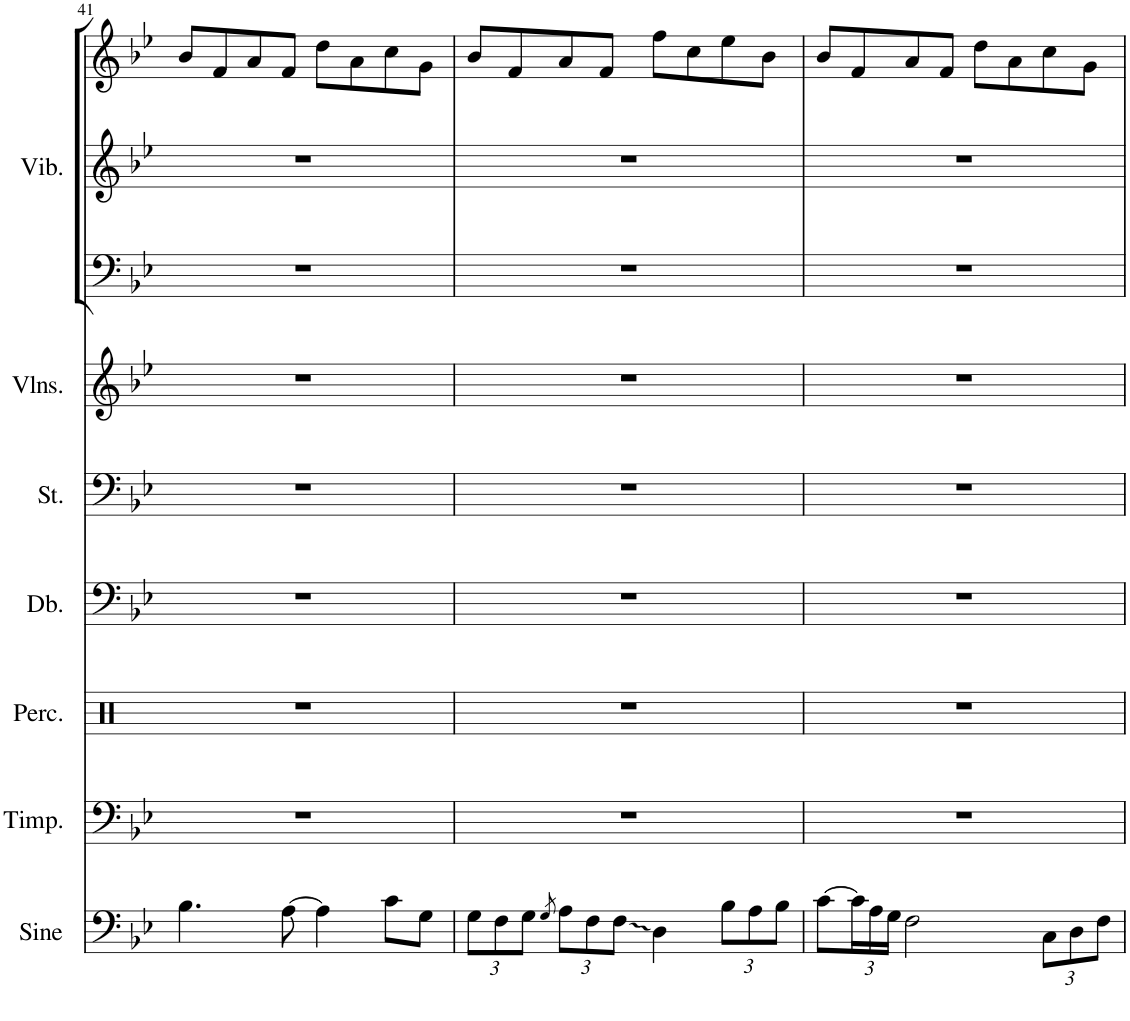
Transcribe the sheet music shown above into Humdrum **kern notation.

**kern	**kern	**kern	**kern	**kern	**kern	**kern	**kern	**kern
*part7	*part6	*part5	*part4	*part3	*part2	*part1	*part1	*part1
*staff9	*staff8	*staff7	*staff6	*staff5	*staff4	*staff3	*staff2	*staff1
*I"Sine Wave	*I"Timpani	*I"Percussion	*I"Double Bass	*I"Strings	*I"Violins	*I"Vibraphone	*	*
*I'Sine	*I'Timp.	*I'Perc.	*I'Db.	*I'St.	*I'Vlns.	*I'Vib.	*	*
!!LO:PB:g=z
*clefF4	*clefF4	*clefX	*clefF4	*clefF4	*clefG2	*clefF4	*clefG2	*clefG2
*	*	*	*Trd7c12	*	*	*	*	*
*k[b-e-]	*k[b-e-]	*k[]	*k[b-e-]	*k[b-e-]	*k[b-e-]	*k[b-e-]	*k[b-e-]	*k[b-e-]
*M4/4	*M4/4	*M4/4	*M4/4	*M4/4	*M4/4	*M4/4	*M4/4	*M4/4
=41	=41	=41	=41	=41	=41	=41	=41	=41
4.B-\	1r	1r	1r	1r	1r	1r	1r	8b-/L
.	.	.	.	.	.	.	.	8f/
.	.	.	.	.	.	.	.	8a/
[8A\	.	.	.	.	.	.	.	8f/J
4A\]	.	.	.	.	.	.	.	8dd\L
.	.	.	.	.	.	.	.	8a\
8c\L	.	.	.	.	.	.	.	8cc\
8G\J	.	.	.	.	.	.	.	8g\J
=42	=42	=42	=42	=42	=42	=42	=42	=42
*Xbrackettup	*	*	*	*	*	*	*	*
12G\L	1r	1r	1r	1r	1r	1r	1r	8b-/L
12F\	.	.	.	.	.	.	.	.
.	.	.	.	.	.	.	.	8f/
12G\J	.	.	.	.	.	.	.	.
8qG/	.	.	.	.	.	.	.	.
12A\L	.	.	.	.	.	.	.	8a/
12F\	.	.	.	.	.	.	.	.
.	.	.	.	.	.	.	.	8f/J
12F\J	.	.	.	.	.	.	.	.
4D\	.	.	.	.	.	.	.	8ff\L
.	.	.	.	.	.	.	.	8cc\
12B-\L	.	.	.	.	.	.	.	8ee-\
12A\	.	.	.	.	.	.	.	.
.	.	.	.	.	.	.	.	8b-\J
12B-\J	.	.	.	.	.	.	.	.
=43	=43	=43	=43	=43	=43	=43	=43	=43
[8c\L	1r	1r	1r	1r	1r	1r	1r	8b-/L
24c\L]	.	.	.	.	.	.	.	8f/
24A\	.	.	.	.	.	.	.	.
24G\JJ	.	.	.	.	.	.	.	.
2F\	.	.	.	.	.	.	.	8a/
.	.	.	.	.	.	.	.	8f/J
.	.	.	.	.	.	.	.	8dd\L
.	.	.	.	.	.	.	.	8a\
12C\L	.	.	.	.	.	.	.	8cc\
12D\	.	.	.	.	.	.	.	.
.	.	.	.	.	.	.	.	8g\J
12F\J	.	.	.	.	.	.	.	.
=	=	=	=	=	=	=	=	=
*-	*-	*-	*-	*-	*-	*-	*-	*-
